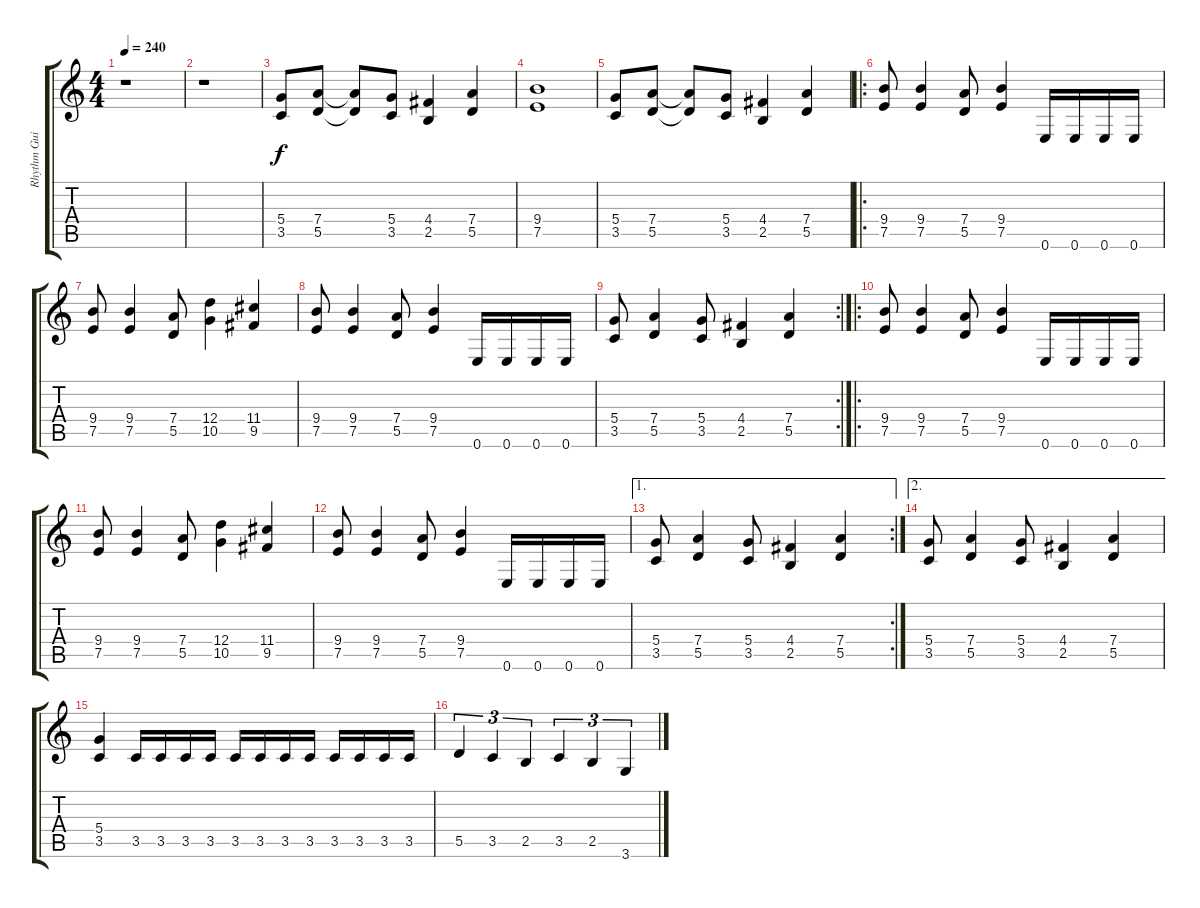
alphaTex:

\track ("Rhythm Guitar" "Rhythm Gui") {instrument distortionguitar}
\staff {score tabs}
\tuning (E4 B3 G3 D3 A2 E2) {hide}
\ts (4 4)
\tempo 240
\clef g2
\ks c
r.1{dy f instrument distortionguitar} |
r.1 |
(5.4 3.5).8 (7.4 5.5).8 (7.4{t} 5.5{t}).8 (5.4 3.5).8 (4.4 2.5).4 (7.4 5.5).4 |
(9.4 7.5).1 |
(5.4 3.5).8 (7.4 5.5).8 (7.4{t} 5.5{t}).8 (5.4 3.5).8 (4.4 2.5).4 (7.4 5.5).4 |
\ro
(9.4 7.5).8 (9.4 7.5).4 (7.4 5.5).8 (9.4 7.5).4 0.6.16 0.6.16 0.6.16 0.6.16 |
(9.4 7.5).8 (9.4 7.5).4 (7.4 5.5).8 (12.4 10.5).4 (11.4 9.5).4 |
(9.4 7.5).8 (9.4 7.5).4 (7.4 5.5).8 (9.4 7.5).4 0.6.16 0.6.16 0.6.16 0.6.16 |
\rc 2
(5.4 3.5).8 (7.4 5.5).4 (5.4 3.5).8 (4.4 2.5).4 (7.4 5.5).4 |
\ro
(9.4 7.5).8 (9.4 7.5).4 (7.4 5.5).8 (9.4 7.5).4 0.6.16 0.6.16 0.6.16 0.6.16 |
(9.4 7.5).8 (9.4 7.5).4 (7.4 5.5).8 (12.4 10.5).4 (11.4 9.5).4 |
(9.4 7.5).8 (9.4 7.5).4 (7.4 5.5).8 (9.4 7.5).4 0.6.16 0.6.16 0.6.16 0.6.16 |
\ae 1
\rc 2
(5.4 3.5).8 (7.4 5.5).4 (5.4 3.5).8 (4.4 2.5).4 (7.4 5.5).4 |
\ae 2
(5.4 3.5).8 (7.4 5.5).4 (5.4 3.5).8 (4.4 2.5).4 (7.4 5.5).4 |
(5.4 3.5).4{volume 13} 3.5.16 3.5.16 3.5.16 3.5.16 3.5.16 3.5.16 3.5.16 3.5.16 3.5.16 3.5.16 3.5.16 3.5.16 |
5.5.4{tu (3 2)} 3.5.4{tu (3 2)} 2.5.4{tu (3 2)} 3.5.4{tu (3 2)} 2.5.4{tu (3 2)} 3.6.4{tu (3 2)}
